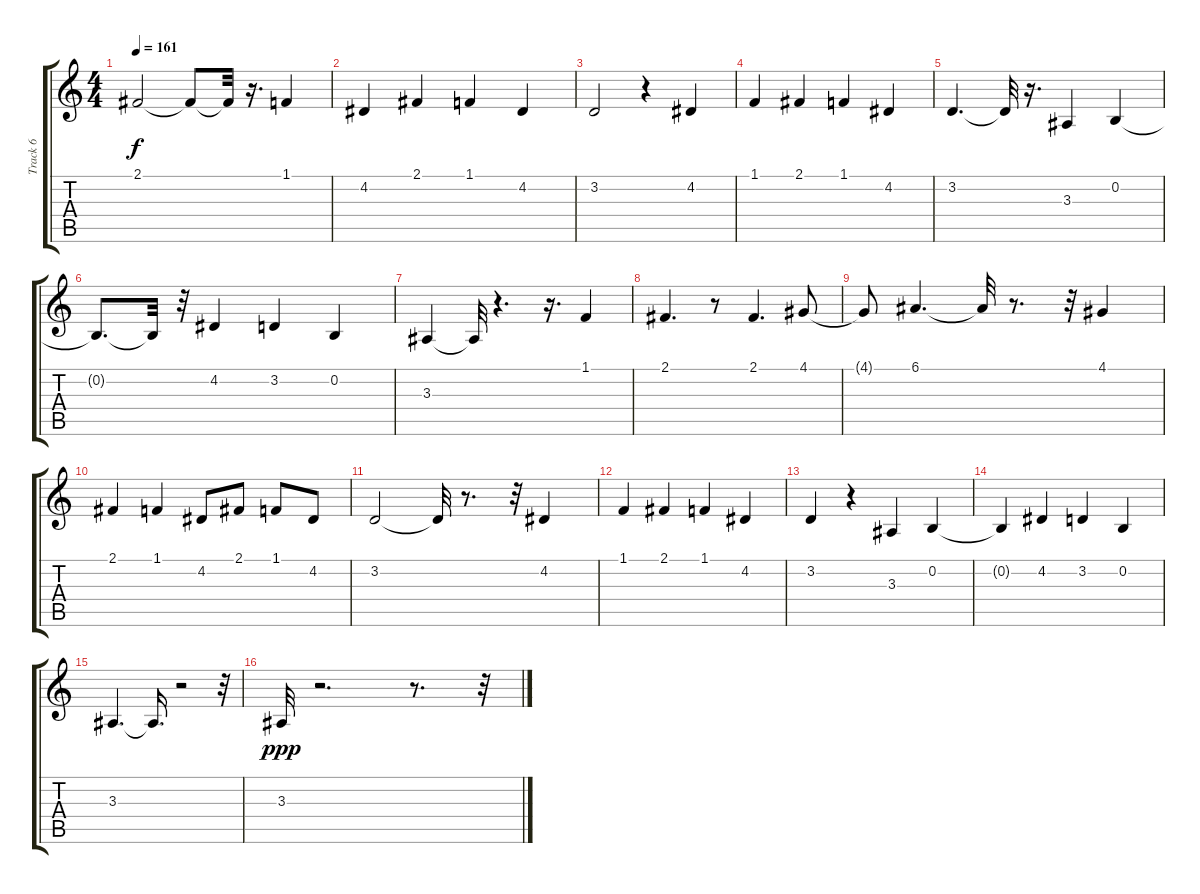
\track ("Track 6" "Track 6") {instrument pad4choir}
\staff {score tabs}
\tuning (E4 B3 G3 D3 A2 E2) {hide}
\ts (4 4)
\tempo 161
\clef g2
\ks c
2.1.2{dy f} 2.1{t}.8 2.1{t}.32 r.16{d} 1.1.4 |
4.2.4 2.1.4 1.1.4 4.2.4 |
3.2.2 r.4 4.2.4 |
1.1.4 2.1.4 1.1.4 4.2.4 |
3.2.4{d} 3.2{t}.32 r.16{d} 3.3.4 0.2.4 |
0.2{t}.8{d} 0.2{t}.32 r.32 4.2.4 3.2.4 0.2.4 |
3.3.4 3.3{t}.32 r.4{d} r.16{d} 1.1.4 |
2.1.4{d} r.8 2.1.4{d} 4.1.8 |
4.1{t}.8 6.1.4{d} 6.1{t}.32 r.8{d} r.32 4.1.4 |
2.1.4 1.1.4 4.2.8 2.1.8 1.1.8 4.2.8 |
3.2.2 3.2{t}.32 r.8{d} r.32 4.2.4 |
1.1.4 2.1.4 1.1.4 4.2.4 |
3.2.4 r.4 3.3.4 0.2.4 |
0.2{t}.4 4.2.4 3.2.4 0.2.4 |
3.3.4{d} 3.3{t}.16{d} r.2 r.32 |
3.3.32{dy ppp} r.2{d} r.8{d} r.32
